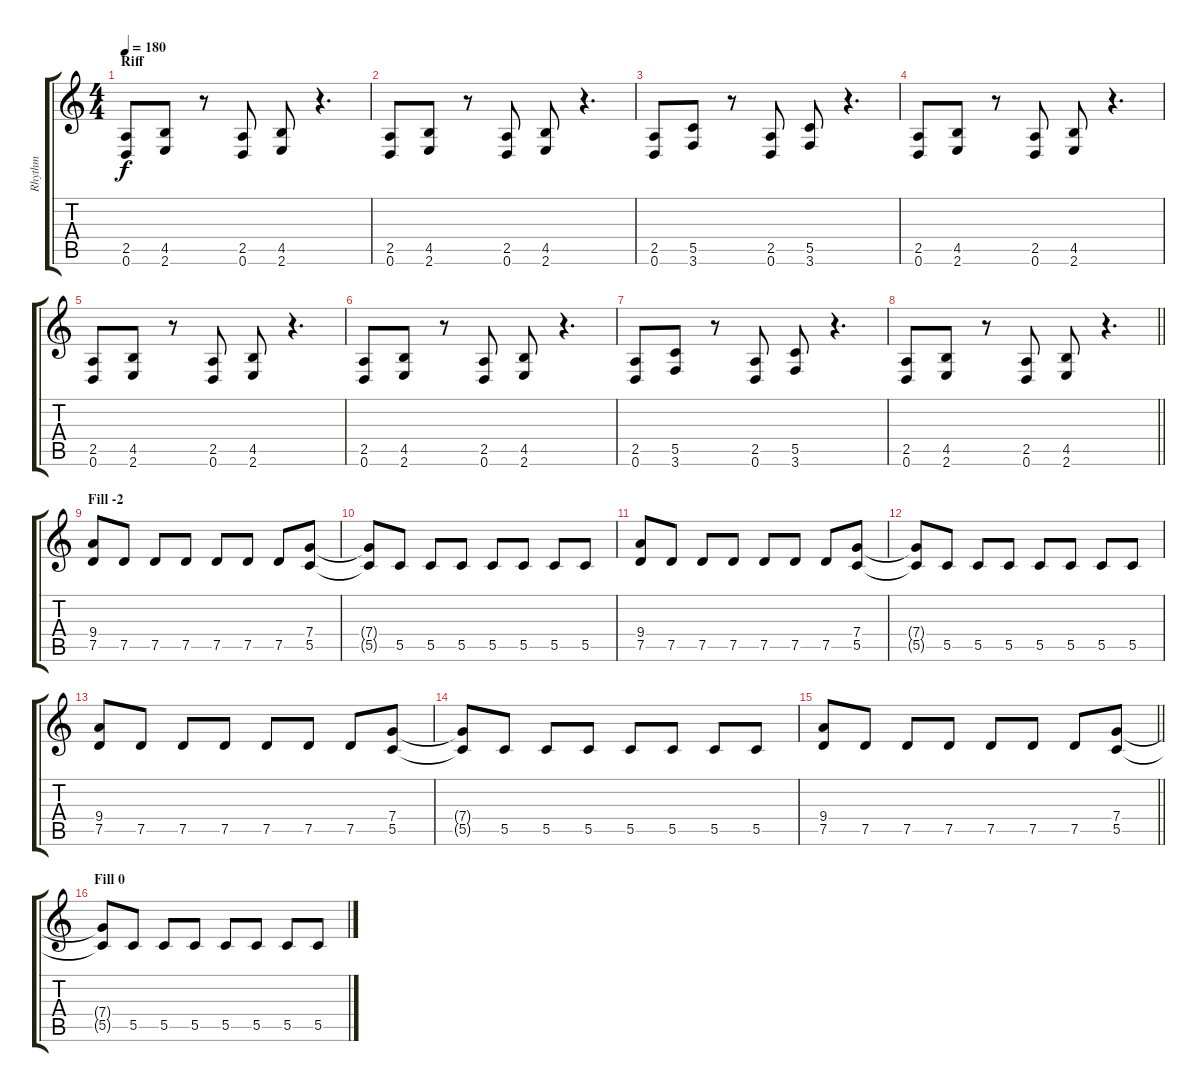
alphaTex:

\track ("Rhythm" "Rhythm") {instrument distortionguitar}
\staff {score tabs}
\tuning (D4 A3 F3 C3 G2 D2) {hide}
\ts (4 4)
\section ("" "Riff")
\tempo 180
\clef g2
\ks c
(2.5 0.6).8{dy f} (4.5 2.6).8 r.8 (2.5 0.6).8 (4.5 2.6).8 r.4{d} |
(2.5 0.6).8 (4.5 2.6).8 r.8 (2.5 0.6).8 (4.5 2.6).8 r.4{d} |
(2.5 0.6).8 (5.5 3.6).8 r.8 (2.5 0.6).8 (5.5 3.6).8 r.4{d} |
(2.5 0.6).8 (4.5 2.6).8 r.8 (2.5 0.6).8 (4.5 2.6).8 r.4{d} |
(2.5 0.6).8 (4.5 2.6).8 r.8 (2.5 0.6).8 (4.5 2.6).8 r.4{d} |
(2.5 0.6).8 (4.5 2.6).8 r.8 (2.5 0.6).8 (4.5 2.6).8 r.4{d} |
(2.5 0.6).8 (5.5 3.6).8 r.8 (2.5 0.6).8 (5.5 3.6).8 r.4{d} |
\barLineRight lightlight
(2.5 0.6).8 (4.5 2.6).8 r.8 (2.5 0.6).8 (4.5 2.6).8 r.4{d} |
\section ("" "Fill -2")
(9.4 7.5).8 7.5.8 7.5.8 7.5.8 7.5.8 7.5.8 7.5.8 (7.4 5.5).8 |
(7.4{t} 5.5{t}).8 5.5.8 5.5.8 5.5.8 5.5.8 5.5.8 5.5.8 5.5.8 |
(9.4 7.5).8 7.5.8 7.5.8 7.5.8 7.5.8 7.5.8 7.5.8 (7.4 5.5).8 |
(7.4{t} 5.5{t}).8 5.5.8 5.5.8 5.5.8 5.5.8 5.5.8 5.5.8 5.5.8 |
(9.4 7.5).8 7.5.8 7.5.8 7.5.8 7.5.8 7.5.8 7.5.8 (7.4 5.5).8 |
(7.4{t} 5.5{t}).8 5.5.8 5.5.8 5.5.8 5.5.8 5.5.8 5.5.8 5.5.8 |
\barLineRight lightlight
(9.4 7.5).8 7.5.8 7.5.8 7.5.8 7.5.8 7.5.8 7.5.8 (7.4 5.5).8 |
\section ("" "Fill 0")
(7.4{t} 5.5{t}).8 5.5.8 5.5.8 5.5.8 5.5.8 5.5.8 5.5.8 5.5.8
